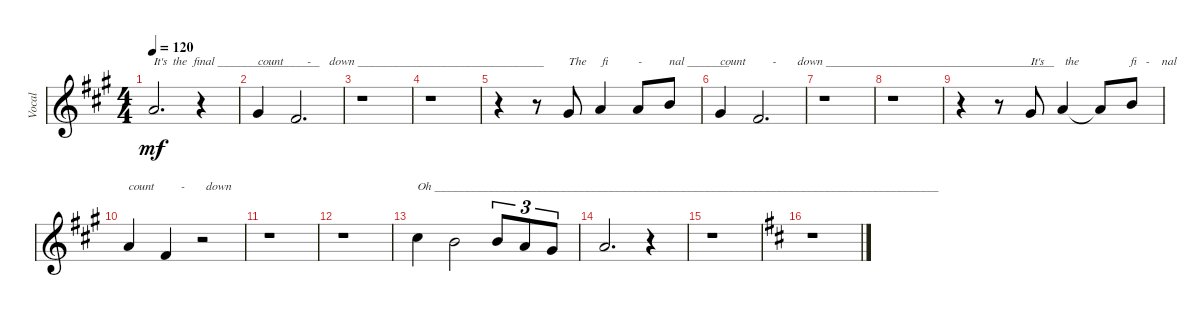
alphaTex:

\track ("Vocal" "Vocal") {instrument synthbrass1}
\staff {score}
\tuning (E4 B3 G3 D3 A2 E2 B1) {hide}
\ts (4 4)
\tempo 120
\clef g2
\ks f#minor
5.1.2{d txt "It's  the  final _________________ " dy mf} r.4 |
4.1.4{txt "count        -      down _______________________________"} 2.1.2{d} |
r.1 |
r.1 |
r.4 r.8 4.1.8{txt "The     fi          -         nal _______"} 5.1.4 5.1.8 7.1.8 |
4.1.4{txt "count         -       down ______________________________________"} 2.1.2{d} |
r.1 |
r.1 |
r.4 r.8 4.1.8{txt "It's       the                 fi   -    nal "} 5.1.4 5.1{t}.8 7.1.8 |
5.1.4{txt "count         -       down"} 2.1.4 r.2 |
r.1 |
r.1 |
9.1.4{txt "Oh ____________________________________________________________________________________"} 7.1.2 7.1.8{tu (3 2)} 5.1.8{tu (3 2)} 4.1.8{tu (3 2)} |
5.1.2{d} r.4 |
r.1 |
\ks bminor
r.1
